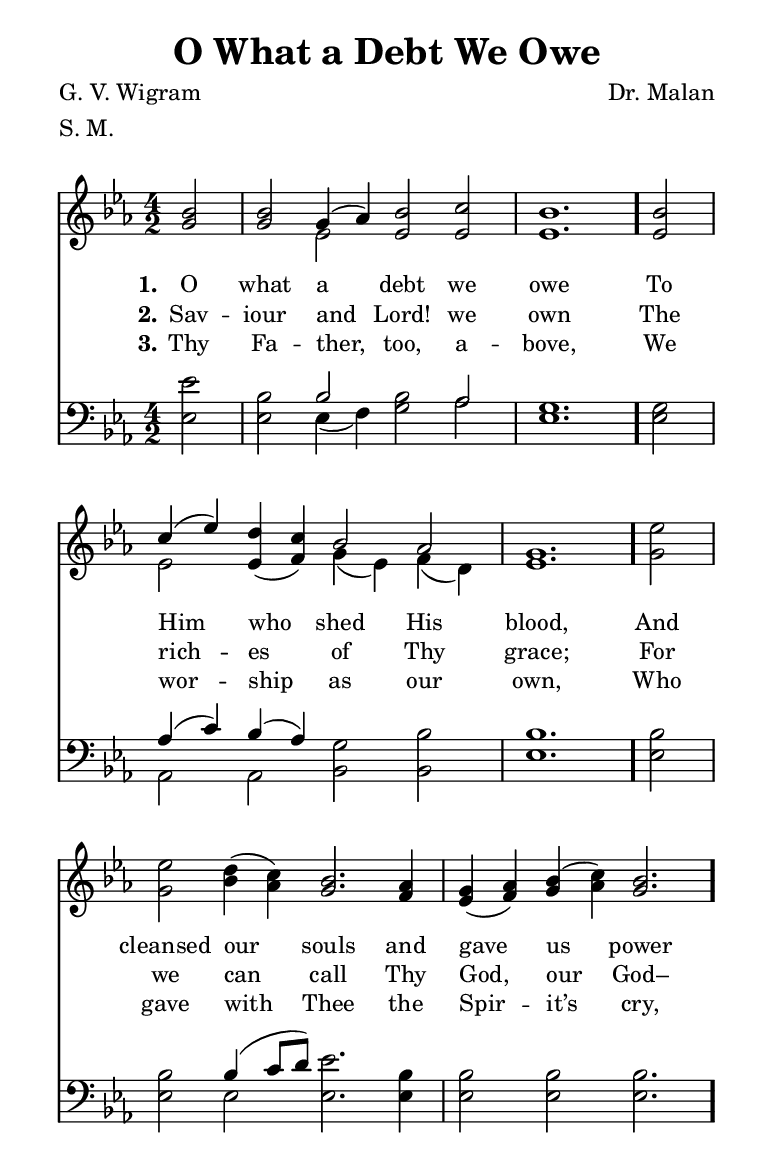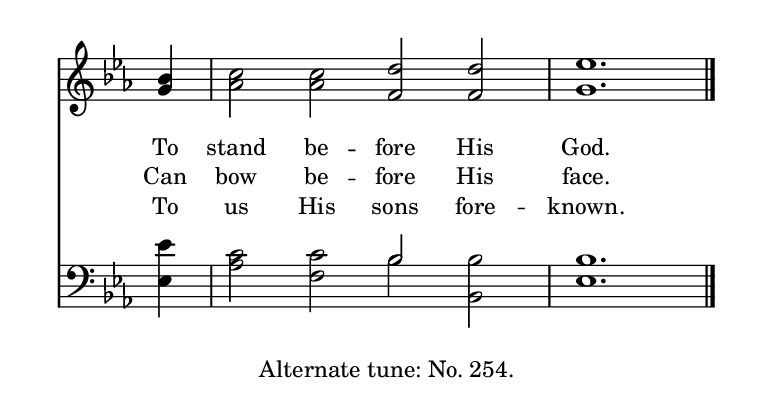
\include "common/global.ily"
\paper {
  \include "common/paper.ily"
  ragged-last-bottom = ##t
  systems-per-page = ##f
  system-count = #(cond (is-eogsized 2) (#t #f))
}

\header{
  hymnnumber = "176"
  title = "O What a Debt We Owe"
  tunename = "Silchester"
  meter = "S. M."
  poet = "G. V. Wigram"
  composer = "Dr. Malan"
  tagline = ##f
}

global = {
  \include "common/overrides.ily"
  \override Staff.TimeSignature.style = #'numbered
  \time 4/2
  \override Score.MetronomeMark.transparent = ##t % hide all fermata changes too
  \tempo 2=80
  \key ees \major
  \partial 2
  \autoBeamOff
}

notesSoprano = {
\global
\relative c'' {

  bes2 | bes g4( aes) bes2 c | bes1.
  bes2 | c4( ees) d( c) bes2 aes | g1.
  ees'2 | ees d4( c) bes2. aes4 | g( aes) bes( c) bes2. bes4 |
  c2 c d d | ees1.
  \bar "|."

}
}

notesAlto = {
\global
\relative e' {

  g2 | g ees ees ees | ees1.
  ees2 | ees ees4( f) g( ees) f( d) | ees1.
  g2 | g bes4( aes) g2. f4 | ees4( f) g( aes) g2. g4 |
  aes2 aes f f | g1.

}
}

notesTenor = {
\global
\relative a' {

  ees2 | bes bes bes aes | g1.
  g2 | aes4( c) bes( aes) g2 bes | bes1.
  bes2 | bes bes4( c8[ d]) ees2. bes4 | bes2 bes bes2. ees4 |
  c2 c bes bes | bes1.

}
}

notesBass = {
\global
\relative f {

  ees2 | ees ees4( f) g2 aes | ees1.
  ees2 | aes, aes bes bes | ees1.
  ees2 | ees ees ees2. ees4 | ees2 ees ees2. ees4 |
  aes2 f bes bes, | ees1.

}
}

wordsA = \lyricmode {
\set stanza = "1."

O what a debt we owe \bar "."
To Him who shed His blood, \bar "."
And cleansed our souls and gave us power \bar "."
To stand be -- fore His God. \bar "."

}

wordsB = \lyricmode {
\set stanza = "2."

Sav -- iour and Lord! we own
The rich -- es of Thy grace;
For we can call Thy God, our God–
Can bow be -- fore His face.

}

wordsC = \lyricmode {
\set stanza = "3."

Thy Fa -- ther, too, a -- bove,
We wor -- ship as our own,
Who gave with Thee the Spir -- it’s cry,
To us His sons fore -- known.

}

\score {
  \context ChoirStaff <<
    \context Staff = upper <<
      \set ChoirStaff.systemStartDelimiter = #'SystemStartBar
      \partcombine #'(2 . 9) \notesSoprano \notesAlto
      \context NullVoice = sopranos { \voiceOne << \notesSoprano >> }
      \context NullVoice = altos { \voiceTwo << \notesAlto >> }
      \context Lyrics = one   \lyricsto sopranos \wordsA
      \context Lyrics = two   \lyricsto sopranos \wordsB
      \context Lyrics = three \lyricsto sopranos \wordsC
    >>
    \context Staff = men <<
      \clef bass
      \partcombine #'(2 . 9) \notesTenor \notesBass
      \context NullVoice = tenors { \voiceOne << \notesTenor >> }
      \context NullVoice = basses { \voiceTwo << \notesBass >> }
    >>
  >>
  \layout {
    \include "common/layout.ily"
  }
  \midi{
    \include "common/midi.ily"
  }
}

\noPageBreak

\markup { \vspace #2 \fill-line { \raise #2 \line { Alternate tune: No. 254. } } }

\version "2.19.49"  % necessary for upgrading to future LilyPond versions.

% vi:set et ts=2 sw=2 ai nocindent syntax=lilypond:
